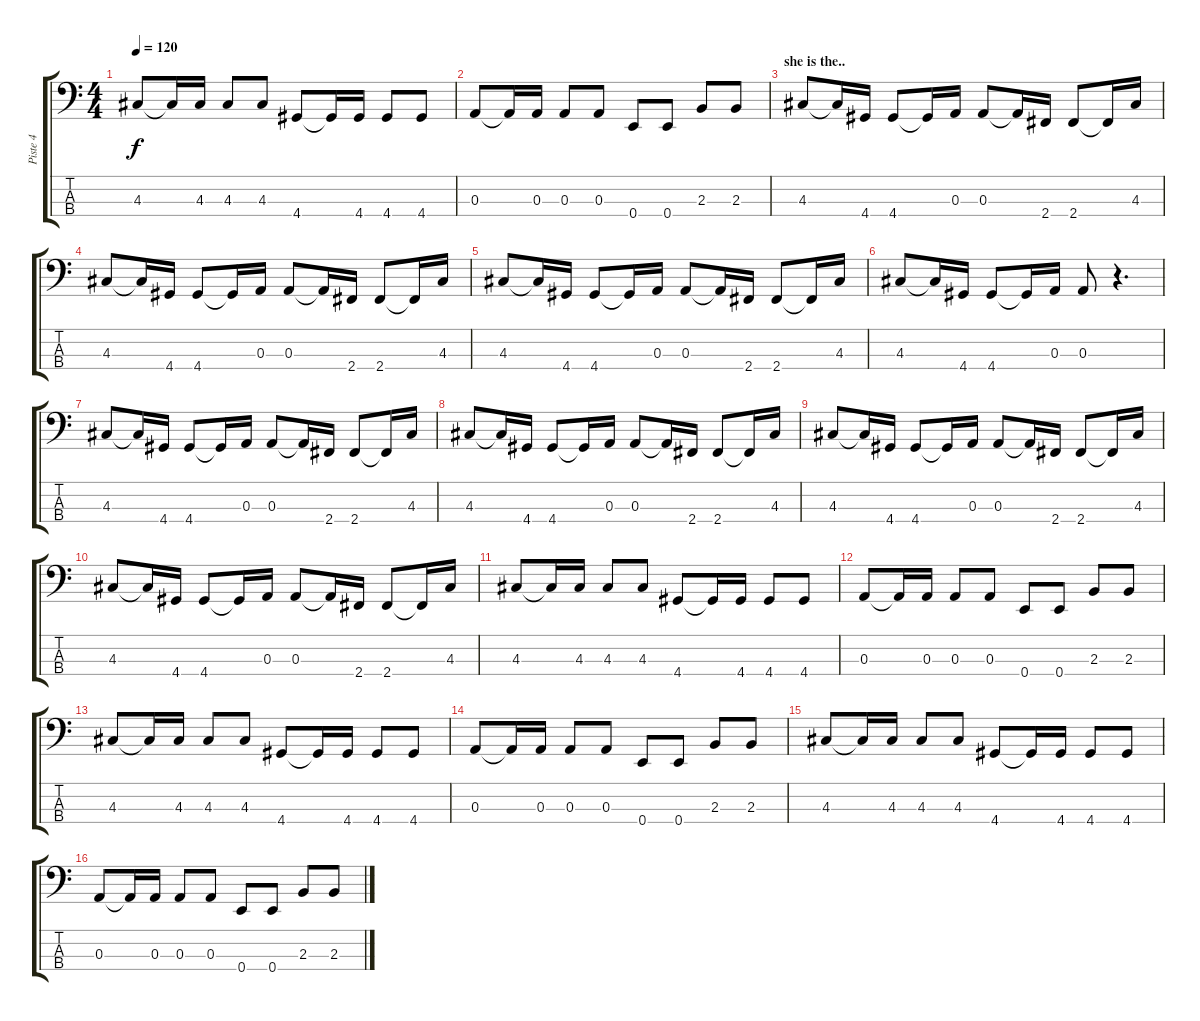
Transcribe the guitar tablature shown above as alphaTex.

\track ("Piste 4" "Piste 4") {instrument acousticbass}
\staff {score tabs}
\tuning (G2 D2 A1 E1) {hide}
\ts (4 4)
\tempo 120
\clef f4
\ks c
4.3.8{dy f} 4.3{t}.16 4.3.16 4.3.8 4.3.8 4.4.8 4.4{t}.16 4.4.16 4.4.8 4.4.8 |
0.3.8 0.3{t}.16 0.3.16 0.3.8 0.3.8 0.4.8 0.4.8 2.3.8 2.3.8 |
\section ("" "she is the..")
4.3.8 4.3{t}.16 4.4.16 4.4.8 4.4{t}.16 0.3.16 0.3.8 0.3{t}.16 2.4.16 2.4.8 2.4{t}.16 4.3.16 |
4.3.8 4.3{t}.16 4.4.16 4.4.8 4.4{t}.16 0.3.16 0.3.8 0.3{t}.16 2.4.16 2.4.8 2.4{t}.16 4.3.16 |
4.3.8 4.3{t}.16 4.4.16 4.4.8 4.4{t}.16 0.3.16 0.3.8 0.3{t}.16 2.4.16 2.4.8 2.4{t}.16 4.3.16 |
4.3.8 4.3{t}.16 4.4.16 4.4.8 4.4{t}.16 0.3.16 0.3.8 r.4{d} |
4.3.8 4.3{t}.16 4.4.16 4.4.8 4.4{t}.16 0.3.16 0.3.8 0.3{t}.16 2.4.16 2.4.8 2.4{t}.16 4.3.16 |
4.3.8 4.3{t}.16 4.4.16 4.4.8 4.4{t}.16 0.3.16 0.3.8 0.3{t}.16 2.4.16 2.4.8 2.4{t}.16 4.3.16 |
4.3.8 4.3{t}.16 4.4.16 4.4.8 4.4{t}.16 0.3.16 0.3.8 0.3{t}.16 2.4.16 2.4.8 2.4{t}.16 4.3.16 |
4.3.8 4.3{t}.16 4.4.16 4.4.8 4.4{t}.16 0.3.16 0.3.8 0.3{t}.16 2.4.16 2.4.8 2.4{t}.16 4.3.16 |
4.3.8 4.3{t}.16 4.3.16 4.3.8 4.3.8 4.4.8 4.4{t}.16 4.4.16 4.4.8 4.4.8 |
0.3.8 0.3{t}.16 0.3.16 0.3.8 0.3.8 0.4.8 0.4.8 2.3.8 2.3.8 |
4.3.8 4.3{t}.16 4.3.16 4.3.8 4.3.8 4.4.8 4.4{t}.16 4.4.16 4.4.8 4.4.8 |
0.3.8 0.3{t}.16 0.3.16 0.3.8 0.3.8 0.4.8 0.4.8 2.3.8 2.3.8 |
4.3.8 4.3{t}.16 4.3.16 4.3.8 4.3.8 4.4.8 4.4{t}.16 4.4.16 4.4.8 4.4.8 |
0.3.8 0.3{t}.16 0.3.16 0.3.8 0.3.8 0.4.8 0.4.8 2.3.8 2.3.8
